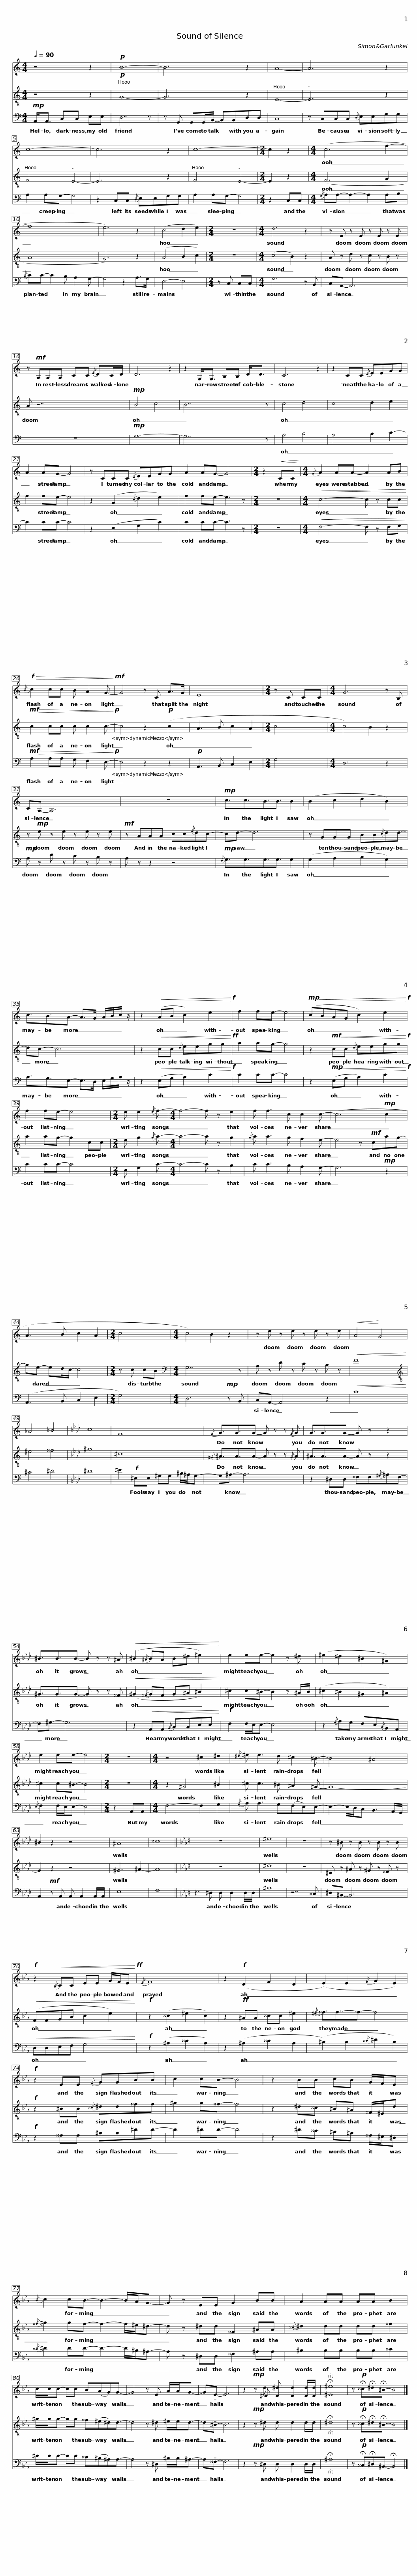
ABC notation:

X:1
%%score ( 1 2 ) 3 4
L:1/8
Q:1/4=90
M:4/4
I:linebreak $
K:C
V:1 treble
V:2 treble
V:3 treble-8
V:4 bass
V:1
 z4 z2 |!p! B8- | B6 z2 | A8- |$ A6 z2 | %5
 c8- | c6 z2 | c8- |$[M:2/4] c2 z2 |[M:4/4] (c6 f2- | %10
 f8 | e6) z2 | (c4 d2 e2) |$[M:2/4] z4 |[M:4/4] d6 z2 | %15
 z E z E z E z E |$ z!mf! A,A,A, CC{/E} DC/D/ | D6 z2 | z2 G,<G, B,B, D<D | C6 z2 |$ %20
 z2 CC{/D} EEGG | A2 AG- G4 | z CCC{/D} EEGG | A2 AG- G4 |$[M:2/4] z2!<(! CC!<)! | %25
[M:4/4]{/G} A2 AA- A2 AB |!f!!>(!{/B} c2 cc B A2 G-!>)!!mf! | G4 z C A>G |$ E8 |[M:2/4] z C CC | %30
[M:4/4] G6 z B, | CA,- A,6 |$ z8 |!mp! c3/2c3/2B3/2B3/2 B2 | (B2 c2 d2 B2) |$ %35
 c3/2B3/2A- A>G A/B/c/ z/ | z2!<(! (AB c2) e2!<)!!f! | f2 fe- e4 |$!mp!!<(! (cBAG c2) e2!<)!!f! | f2 fe- e4 | %40
[M:2/4] e e2{/e} f- |[M:4/4] f4- f z e2 |$ f f3 c c2 c- | (c6!mp! c2 | A3 B c2 A2 | %45
[M:2/4] c4 |[M:4/4] c4) B2 z2 |$ z e z e z e z e |!<(! A4!<)! G4 | _A4 _B4 | %50
[K:Ab] c8 | F8 |${/F} G3/2G3/2G- G z z{/F} G | G3/2G3/2G- G z z2 |$ ^B3/2B3/2B- B z z ^A | %55
!<(! (^B2{/^A} BA B^d ^e2)!<)! | e2 ee- e2 z ^d |$ (^e2 ^d2 ^B2 ^G2) | e2 ee- e4 |[M:2/4] z4 | %60
[M:4/4] z4 ^c2 ^d2 |${/^d} ^e e3 d ^c2 ^B- | B4 ^A4 | ^B2 z2 z4 | ^A8 | %65
 ^^c8 ||$[K:Eb] z8 | ^e8 | z8 | z ^B z B z B z B |$ %70
[K:Eb]!f! z2!<(!{/B,} CC EE G/F/E!<)!!ff! |{/E} F8 | z2!f! (D2 F2 D2 | (E2) E2{/F} G2 E2) |$!f! z2 EE{/F} GGBB | %75
 c2 cB- B4 | z2 BB cB G/F/E |${/B} c2 cB- B2- B/A/G- | G z EE G2 BB | A2 AA AA B2 |$ %80
 c/c/c- cc B(AG)G- | G4 z E A/A/G- | G!tenuto!E- E6 |$ z2!mp! z ^D [D^d] [Dd]2 [Dd]/[Dd]/ | !fermata!^E8 | %85
 z!p! !fermata!^^c!fermata!^d!fermata!^B- B4 |] %86
V:2
 x6 | x8 | x8 | x8 |$ x8 | %5
 x8 | x8 | x8 |$[M:2/4] x4 |[M:4/4] x8 | %10
 x8 | x8 | x8 |$[M:2/4] x4 |[M:4/4] x8 | %15
 x8 |$ x8 | x8 | x8 | x8 |$ %20
 x8 | x8 | x8 | x8 |$[M:2/4] x4 | %25
[M:4/4] x8 | x8 | x8 |$ x8 |[M:2/4] x4 | %30
[M:4/4] x8 | x8 |$ x8 | x8 | x8 |$ %35
 x8 | x8 | x8 |$ x8 | x8 | %40
[M:2/4] x4 |[M:4/4] x8 |$ x8 | x8 | x8 | %45
[M:2/4] x4 |[M:4/4] x8 |$ x8 | x8 | x8 | %50
[K:Ab] x8 | x8 |$ x8 | x8 |$ x8 | %55
 x8 | x8 |$ x8 | x8 |[M:2/4] x4 | %60
[M:4/4] x8 |$ x8 | x8 | x8 | x8 | %65
 x8 ||$[K:Eb] x8 | x8 | x8 | x8 |$ %70
[K:Eb] x8 | x8 | x8 | x8 |$ x8 | %75
 x8 | x8 |$ x8 | x8 | x8 |$ %80
 x8 | x8 | x8 |$ x3 d x4 | ^e8 | %85
 x8 |] %86
V:3
 z4 z2 |!p! G8- | G6 z2 | E8- |$ E6 z2 | %5
 F4 E4- | E6 z2 | F4 E4- |$[M:2/4] E2 z2 |[M:4/4] (F6 G2 | %10
 A8 | G6) z2 | (A4 B2 c2) |$[M:2/4] z4 |[M:4/4] (c4 B2) z2 | %15
 A z d z c z B z |$ A z7 |!mp! B4 c4 | B7 z | c4 d4 |$ %20
 c4 d2 e2 | f2 fe- e4 | z2 (G2{/c} d2 e2) | f2 fe- e3 z |$[M:2/4] z4 | %25
[M:4/4]!<(! c4- c z cc!<)! |!mf!!>(! c2 cc c c2 c-!>)!!p! | c4 z2!p! (c2 |$ A3 B c2 A2 |[M:2/4] c4 | %30
[M:4/4] c4) B2 z2 | z!mp! e z e z e z e |$!mf! z AAA cc{/e}dc- | cd- d6 | z GGG BB{/c}dd- |$ %35
 dc- c6 | z2!<(! cc{/d} eegg!<)!!ff! | a2 ag- g4 |$ z2!mf!!<(! cc{/d} eegg!<)!!f! | a2 ag- g2 cc | %40
[M:2/4] e g2{/g} a- |[M:4/4] a4- a z g2 |${/g} a a3 g f2 e- | e4 z!mf! cag- | ge- ed/c/- c4 | %45
[M:2/4] z c cB |[M:4/4][K:bass] G,7 z |$ A, z D z C z B, z |!<(! F8!<)! |[K:treble-8] ^e4 ^^f4 | %50
[K:Ab] ^g8 | ^c8 |${/^G} ^A3/2A3/2A- A z z{/G} A | ^A3/2A3/2A- A z z2 |$ ^G3/2G3/2G- G z z ^^F | %55
!<(! (^G2{/^^F} GF G^A ^B2)!<)! | ^c2 c^B- B2 z ^A/B/ |$ (^c2 ^B2 ^G2 ^A2) | ^c2 c^B- B4 |[M:2/4] z4 | %60
[M:4/4] z2 ^G4 ^B2 |$ ^c c3 ^B ^A2 ^G- | G8- | G2 z2 z4 | ^G6 ^A2- | %65
 A8 ||$[K:Eb] z8 | ^d8 | z8 | ^E z ^A z ^G z ^^F z |$ %70
[K:Eb]!<(! (FFGB c2 e2)!<)! |!f! z2 (^^c2 ^e2 c2) | z2!ff! ^AA ^^cc ^e2 |{/^e} ^^f3/2f3/2-f- f4 |$!f! z2 ^BB{/^^c} ^dd^^ff | %75
 ^g2 g^^f- f4 | z2 ^d^^c ^B^A ^^F/^E/d |${/^^f} ^g2 gf- f2- f/^e/^d- | d z ^dd ^^F2 ^AA |{/^^c} ^d2 dd dd ^^f2 |$ %80
 ^g/g/g- gg ^^f(^e^d)d- | d4 z ^d ^e/e/d- | d!tenuto!^B- B6 |$ z2!mp! z ^d d d2 d/d/ | !fermata!^d8 | %85
 z!p! !fermata!^^c!fermata!^d!fermata!^B- B4 |] %86
V:4
!mp! A,,<A,, C,C, E,E, | D,7 z | z G,, G,,G,,/B,,/- B,,B,,D,D, | C,8 |$ z C,C,C,{/D,} E,E,G,G, | %5
 A,2 A,G,- G,4 | z2 C,C,{/D,} E,E,G,G, | A,2 A,G,- G,4 |$[M:2/4] z2 C,C, |[M:4/4]{/G,} A,A,- A,2- A,2 A,B, | %10
{/B,} CC- C2 B, A,2 G,- | G,4 z2 A,>G, | E,4- E,4 |$[M:2/4] z C, C,C, |[M:4/4] G,6 z B,, | %15
 C,A,,- A,,6 |$ z8 |!mp! G,8- | G,7 z | A,4 B,4 |$ %20
 A,4 B,2 C2- | C2 CC- C4 | z2 (E,2 G,2 C2) | C2 CC- C3 z |$[M:2/4] z4 | %25
[M:4/4]!<(! F,4- F, z F,G,!<)! |!mf!!>(! A,2 A,A, G, F,2 E,-!>)!!p! | E,4 z2 z2 |$!p! A,,3 B,, C,2 E,2 |[M:2/4] G,4 | %30
[M:4/4] D,6 z2 |!mp! A, z D z C z B, z |$ A, z z2 z4 |!mp!{/F,} G,3/2G,3/2G,3/2G,3/2 G,2 | (G,2 A,2 B,2 G,2) |$ %35
 A,3/2G,3/2E,- E,>D, E,/G,/A,/ z/ | z2!<(! (E,G, A,2) C2!<)!!f! | C2 CC- C4 |$ z2!mp!!<(! (E,G, A,2) C2!<)!!f! | C2 CC- C4 | %40
[M:2/4] E, G,2 C- |[M:4/4] C4- C z B,2 |$ C C3 B, A,2 G,- | G,6!mp! z2 | (A,,3 B,, C,2 E,2 | %45
[M:2/4] G,4) |[M:4/4] D,6!mp! z B,, |$ C,A,,- A,,4 z2 |!<(! C8!<)! | ^C4 ^D4 | %50
[K:Ab] ^D8 | ^E2!f! ^E,E, ^G,G, ^B,/^A,/G,- |$ G,^A,- A,6 | z2 ^D,D, ^^F,F,{/^G,}^A,F,- |$ F,^G,- G,6 | %55
 z2!<(! A,,A,,{/B,,} C,C,E,E,!<)! |!f! F,2 F,/E,/E,- E,4 |$ z2{/G,} A,G, F,E,{/C,}B,,A,, |{/E,} F,2 F,/E,/E,- E,4 |[M:2/4] z2 A,,A,, | %60
[M:4/4] F,4- F,2 G,2 |${/G,} A, A,3 G,(F,E,)E,- | E,2- E,/D,/C, B,,3 A,,/G,,/ | A,,2!mf! z A,, A,, A,,2 A,,/A,,/ | E,8 | %65
 F,8 ||$[K:Eb] z3 ^D, D, D,2 D,/D,/ | ^A,8 | z7 ^^C, | ^D,^B,,- B,,6 |$ %70
[K:Eb]!<(! D,D,E,F, G,4!<)! |!f! z2 (^A,2 ^^C2 A,2) | z2 (^A,2 ^^C2 A,2 | (^B,2) B,2{/^^C} ^D2 B,2) |$!f! z2 ^^F,F, ^A,A,^DD- | %75
 D2 ^DD- D4 | z2 ^D^^C ^B,^A, ^^F,/^E,/^D, |${/^^C} ^D2 DD- D2- D/^B,/^A,- | A, z ^D,D, ^^F,2 ^A,A, | ^B,2 B,B, B,B, ^^C2 |$ %80
 ^D/D/D- DD ^^C(^B,^A,)A,- | A,4 z ^D, ^B,/B,/^A,- | A,!tenuto!^^F,- F,6 |$ z2!mp! z ^D, D, D,2 D,/D,/ | !fermata!^A,8 | %85
 z!p! !fermata!^^C,!fermata!^D,^B,,- !fermata!B,,4 |] %86
